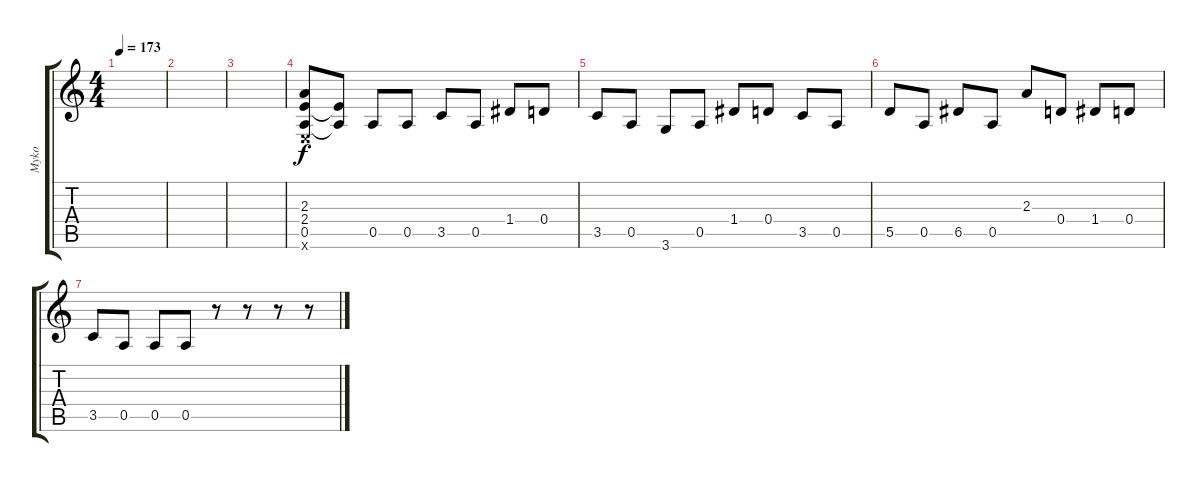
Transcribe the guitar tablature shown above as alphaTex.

\track ("Myko" "Myko") {instrument distortionguitar}
\staff {score tabs}
\tuning (E4 B3 G3 D3 A2 E2) {hide}
\ts (4 4)
\tempo 173
\clef g2
\ks c
|
|
|
(2.3 2.4 0.5 0.6{x}).8 (2.4{t} 0.5{t}).8 0.5.8 0.5.8 3.5.8 0.5.8 1.4.8 0.4.8 |
3.5.8 0.5.8 3.6.8 0.5.8 1.4.8 0.4.8 3.5.8 0.5.8 |
5.5.8 0.5.8 6.5.8 0.5.8 2.3.8 0.4.8 1.4.8 0.4.8 |
3.5.8 0.5.8 0.5.8 0.5.8 r.8 r.8 r.8 r.8
